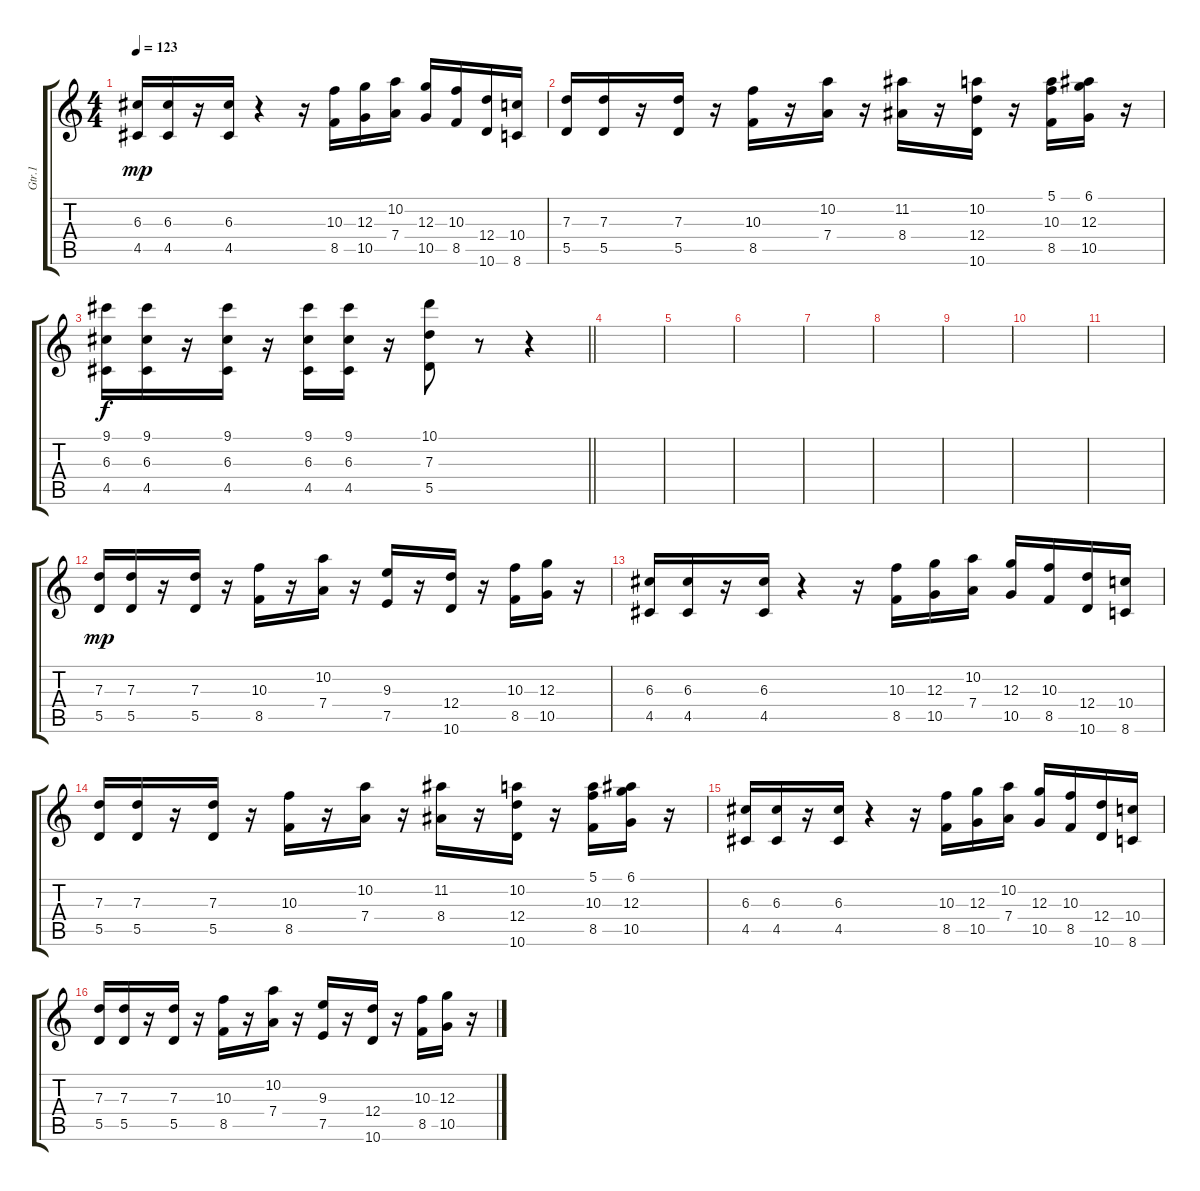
\track ("Gtr.1" "Gtr.1") {instrument overdrivenguitar}
\staff {score tabs}
\tuning (E4 B3 G3 D3 A2 E2) {hide}
\ts (4 4)
\tempo 123
\clef g2
\ks c
(6.3 4.5).16{dy mp} (6.3 4.5).16 r.16 (6.3 4.5).16 r.4 r.16 (10.3 8.5).16 (12.3 10.5).16 (10.2 7.4).16 (12.3 10.5).16 (10.3 8.5).16 (12.4 10.6).16 (10.4 8.6).16 |
(7.3 5.5).16 (7.3 5.5).16 r.16 (7.3 5.5).16 r.16 (10.3 8.5).16 r.16 (10.2 7.4).16 r.16 (11.2 8.4).16 r.16 (10.2 12.4 10.6).16 r.16 (5.1 10.3 8.5).16 (6.1 12.3 10.5).16 r.16 |
\barLineRight lightlight
(9.1 6.3 4.5).16{dy f} (9.1 6.3 4.5).16 r.16 (9.1 6.3 4.5).16 r.16 (9.1 6.3 4.5).16 (9.1 6.3 4.5).16 r.16 (10.1 7.3 5.5).8 r.8 r.4 |
|
|
|
|
|
|
|
|
(7.3 5.5).16{dy mp} (7.3 5.5).16 r.16 (7.3 5.5).16 r.16 (10.3 8.5).16 r.16 (10.2 7.4).16 r.16 (9.3 7.5).16 r.16 (12.4 10.6).16 r.16 (10.3 8.5).16 (12.3 10.5).16 r.16 |
(6.3 4.5).16 (6.3 4.5).16 r.16 (6.3 4.5).16 r.4 r.16 (10.3 8.5).16 (12.3 10.5).16 (10.2 7.4).16 (12.3 10.5).16 (10.3 8.5).16 (12.4 10.6).16 (10.4 8.6).16 |
(7.3 5.5).16 (7.3 5.5).16 r.16 (7.3 5.5).16 r.16 (10.3 8.5).16 r.16 (10.2 7.4).16 r.16 (11.2 8.4).16 r.16 (10.2 12.4 10.6).16 r.16 (5.1 10.3 8.5).16 (6.1 12.3 10.5).16 r.16 |
(6.3 4.5).16 (6.3 4.5).16 r.16 (6.3 4.5).16 r.4 r.16 (10.3 8.5).16 (12.3 10.5).16 (10.2 7.4).16 (12.3 10.5).16 (10.3 8.5).16 (12.4 10.6).16 (10.4 8.6).16 |
(7.3 5.5).16 (7.3 5.5).16 r.16 (7.3 5.5).16 r.16 (10.3 8.5).16 r.16 (10.2 7.4).16 r.16 (9.3 7.5).16 r.16 (12.4 10.6).16 r.16 (10.3 8.5).16 (12.3 10.5).16 r.16
